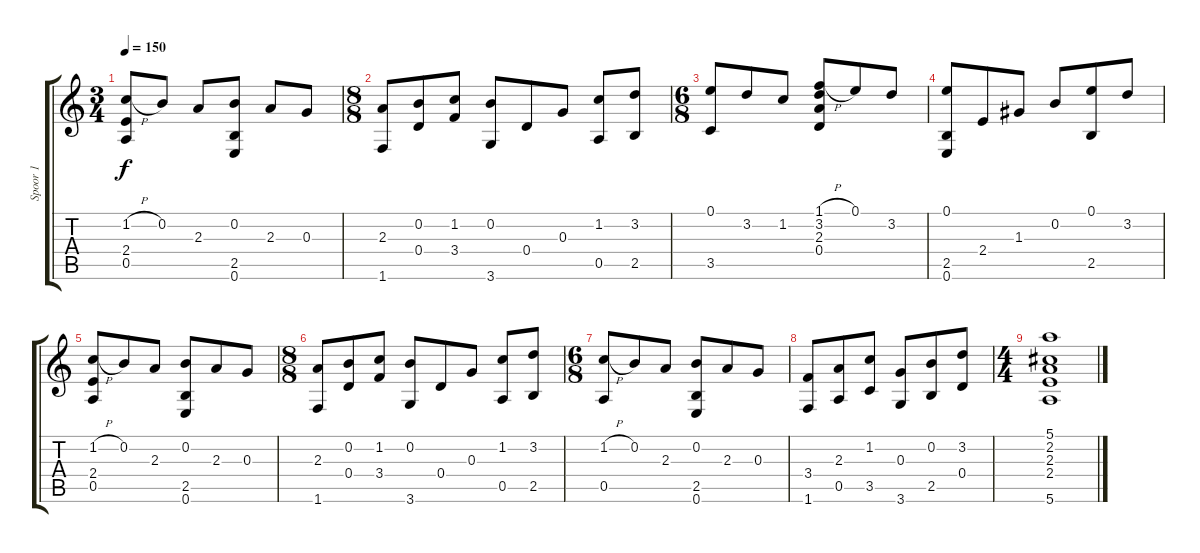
\track ("Spoor 1" "Spoor 1") {instrument acousticguitarnylon}
\staff {score tabs}
\tuning (E4 B3 G3 D3 A2 E2) {hide}
\ts (3 4)
\tempo 150
\clef g2
\ks c
(1.2{h} 2.4 0.5).8{dy f} 0.2.8 2.3.8 (0.2 2.5 0.6).8 2.3.8 0.3.8 |
\ts (8 8)
(2.3 1.6).8 (0.2 0.4).8 (1.2 3.4).8 (0.2 3.6).8 0.4.8 0.3.8 (1.2 0.5).8 (3.2 2.5).8 |
\ts (6 8)
(0.1 3.5).8 3.2.8 1.2.8 (1.1{h} 3.2 2.3 0.4).8 0.1.8 3.2.8 |
(0.1 2.5 0.6).8 2.4.8 1.3.8 0.2.8 (0.1 2.5).8 3.2.8 |
(1.2{h} 2.4 0.5).8 0.2.8 2.3.8 (0.2 2.5 0.6).8 2.3.8 0.3.8 |
\ts (8 8)
(2.3 1.6).8 (0.2 0.4).8 (1.2 3.4).8 (0.2 3.6).8 0.4.8 0.3.8 (1.2 0.5).8 (3.2 2.5).8 |
\ts (6 8)
(1.2{h} 0.5).8 0.2.8 2.3.8 (0.2 2.5 0.6).8 2.3.8 0.3.8 |
(3.4 1.6).8 (2.3 0.5).8 (1.2 3.5).8 (0.3 3.6).8 (0.2 2.5).8 (3.2 0.4).8 |
\ts (4 4)
(5.1 2.2 2.3 2.4 5.6).1
